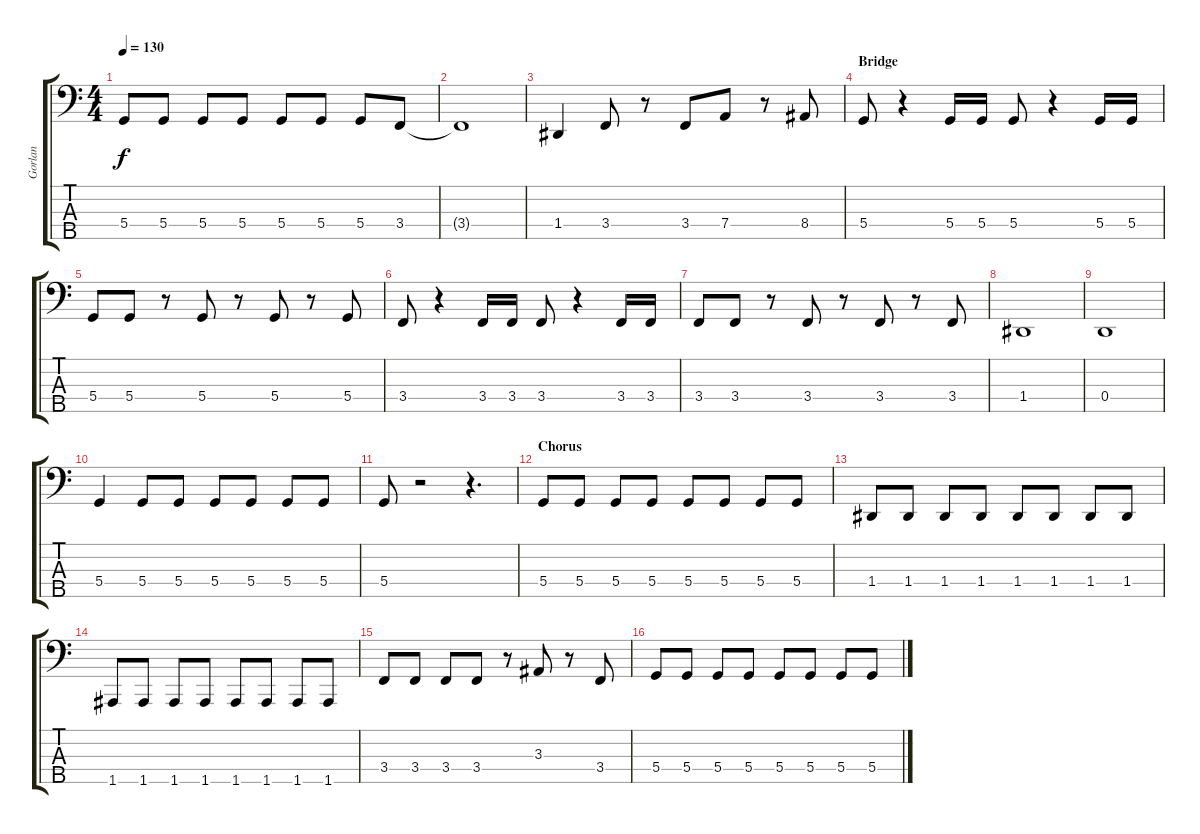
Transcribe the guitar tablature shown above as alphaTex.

\track ("Gorlan" "Gorlan") {instrument electricbasspick}
\staff {score tabs}
\tuning (F2 C2 G1 D1 A0) {hide}
\ts (4 4)
\tempo 130
\clef f4
\ks c
5.4.8{dy f} 5.4.8 5.4.8 5.4.8 5.4.8 5.4.8 5.4.8 3.4.8 |
3.4{t}.1 |
1.4.4 3.4.8 r.8 3.4.8 7.4.8 r.8 8.4.8 |
\section ("" "Bridge")
5.4.8 r.4 5.4.16 5.4.16 5.4.8 r.4 5.4.16 5.4.16 |
5.4.8 5.4.8 r.8 5.4.8 r.8 5.4.8 r.8 5.4.8 |
3.4.8 r.4 3.4.16 3.4.16 3.4.8 r.4 3.4.16 3.4.16 |
3.4.8 3.4.8 r.8 3.4.8 r.8 3.4.8 r.8 3.4.8 |
1.4.1 |
0.4.1 |
5.4.4 5.4.8 5.4.8 5.4.8 5.4.8 5.4.8 5.4.8 |
5.4.8 r.2 r.4{d} |
\section ("" "Chorus")
5.4.8 5.4.8 5.4.8 5.4.8 5.4.8 5.4.8 5.4.8 5.4.8 |
1.4.8 1.4.8 1.4.8 1.4.8 1.4.8 1.4.8 1.4.8 1.4.8 |
1.5.8 1.5.8 1.5.8 1.5.8 1.5.8 1.5.8 1.5.8 1.5.8 |
3.4.8 3.4.8 3.4.8 3.4.8 r.8 3.3.8 r.8 3.4.8 |
5.4.8 5.4.8 5.4.8 5.4.8 5.4.8 5.4.8 5.4.8 5.4.8
